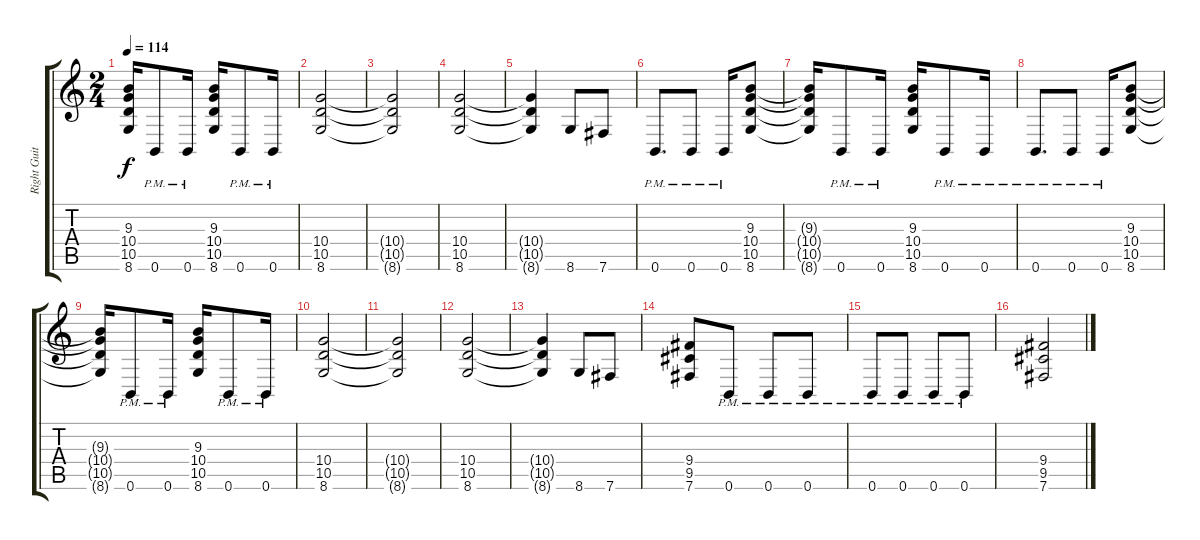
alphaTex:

\track ("Right Guitar" "Right Guit") {instrument electricguitarclean}
\staff {score tabs}
\tuning (B3 Gb3 D3 A2 E2 B1) {hide}
\ts (2 4)
\tempo 114
\clef g2
\ks c
(9.3{t} 10.4{t} 10.5{t} 8.6{t}).16{dy f} 0.6{pm}.8 0.6{pm}.16 (9.3 10.4 10.5 8.6).16 0.6{pm}.8 0.6{pm}.16 |
(10.4 10.5 8.6).2 |
(10.4{t} 10.5{t} 8.6{t}).2 |
(10.4 10.5 8.6).2 |
(10.4{t} 10.5{t} 8.6{t}).4 8.6.8 7.6.8 |
0.6{pm}.8{d} 0.6{pm}.8 0.6{pm}.16 (9.3 10.4 10.5 8.6).8 |
(9.3{t} 10.4{t} 10.5{t} 8.6{t}).16 0.6{pm}.8 0.6{pm}.16 (9.3 10.4 10.5 8.6).16 0.6{pm}.8 0.6{pm}.16 |
0.6{pm}.8{d} 0.6{pm}.8 0.6{pm}.16 (9.3 10.4 10.5 8.6).8 |
(9.3{t} 10.4{t} 10.5{t} 8.6{t}).16 0.6{pm}.8 0.6{pm}.16 (9.3 10.4 10.5 8.6).16 0.6{pm}.8 0.6{pm}.16 |
(10.4 10.5 8.6).2 |
(10.4{t} 10.5{t} 8.6{t}).2 |
(10.4 10.5 8.6).2 |
(10.4{t} 10.5{t} 8.6{t}).4 8.6.8 7.6.8 |
(9.4 9.5 7.6).8 0.6{pm}.8 0.6{pm}.8 0.6{pm}.8 |
0.6{pm}.8 0.6{pm}.8 0.6{pm}.8 0.6{pm}.8 |
(9.4 9.5 7.6).2
